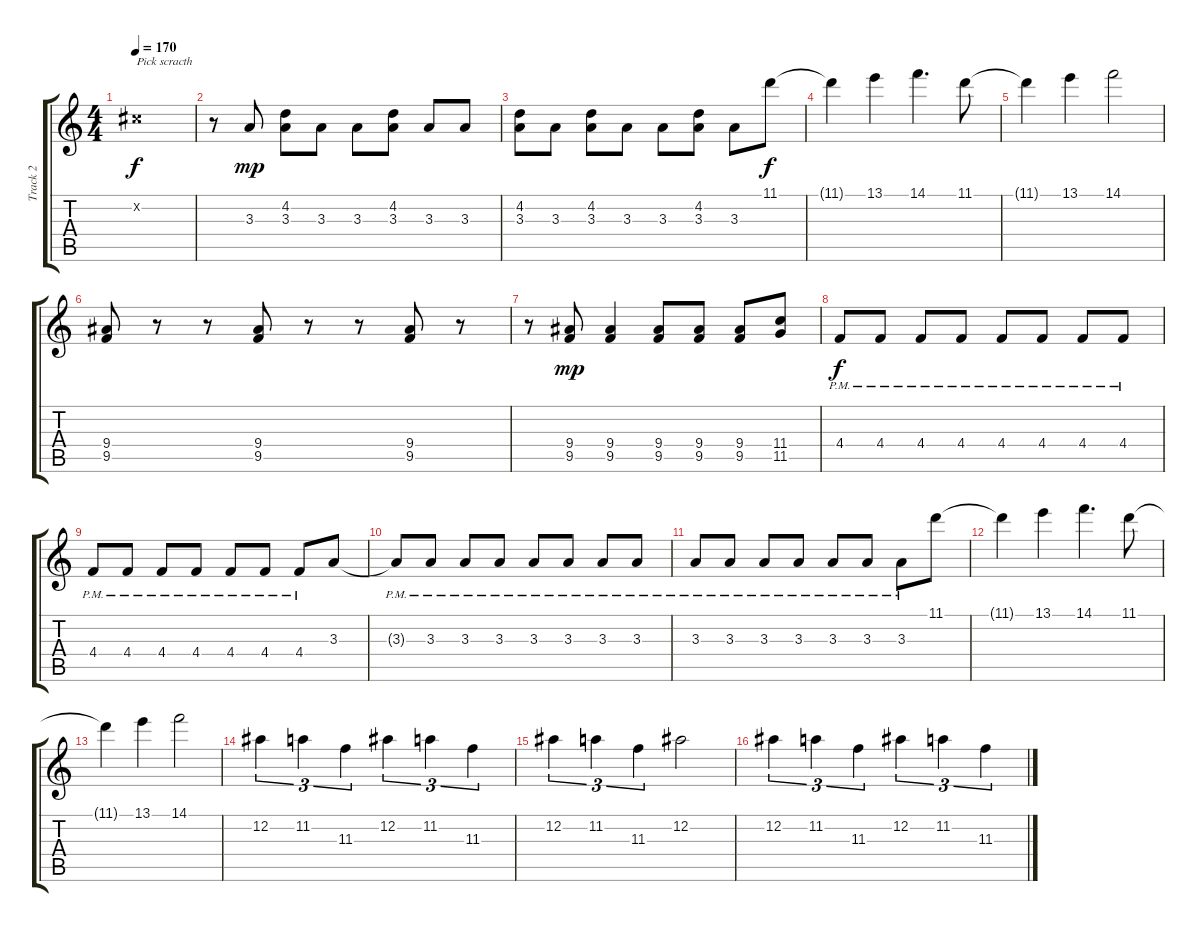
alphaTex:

\track ("Track 2" "Track 2") {instrument overdrivenguitar}
\staff {score tabs}
\tuning (Eb4 Bb3 Gb3 Db3 Ab2 Eb2) {hide}
\ts (4 4)
\tempo 170
\clef g2
\ks c
3.2{x}.1{txt "Pick scracth" dy f} |
r.8 3.3.8{dy mp} (4.2 3.3).8 3.3.8 3.3.8 (4.2 3.3).8 3.3.8 3.3.8 |
(4.2 3.3).8 3.3.8 (4.2 3.3).8 3.3.8 3.3.8 (4.2 3.3).8 3.3.8 11.1.8{dy f} |
11.1{t}.4 13.1.4 14.1.4{d} 11.1.8 |
11.1{t}.4 13.1.4 14.1.2 |
(9.4 9.5).8 r.8 r.8 (9.4 9.5).8 r.8 r.8 (9.4 9.5).8 r.8 |
r.8 (9.4 9.5).8{dy mp} (9.4 9.5).4 (9.4 9.5).8 (9.4 9.5).8 (9.4 9.5).8 (11.4 11.5).8 |
4.4{pm}.8{dy f} 4.4{pm}.8 4.4{pm}.8 4.4{pm}.8 4.4{pm}.8{txt ""} 4.4{pm}.8 4.4{pm}.8 4.4{pm}.8 |
4.4{pm}.8 4.4{pm}.8 4.4{pm}.8 4.4{pm}.8 4.4{pm}.8 4.4{pm}.8 4.4{pm}.8 3.3.8 |
3.3{pm t}.8 3.3{pm}.8 3.3{pm}.8 3.3{pm}.8 3.3{pm}.8 3.3{pm}.8 3.3{pm}.8 3.3{pm}.8 |
3.3{pm}.8 3.3{pm}.8 3.3{pm}.8 3.3{pm}.8 3.3{pm}.8 3.3{pm}.8 3.3{pm}.8 11.1.8 |
11.1{t}.4 13.1.4 14.1.4{d} 11.1.8 |
11.1{t}.4 13.1.4 14.1.2 |
12.2.4{tu (3 2)} 11.2.4{tu (3 2)} 11.3.4{tu (3 2)} 12.2.4{tu (3 2)} 11.2.4{tu (3 2)} 11.3.4{tu (3 2)} |
12.2.4{tu (3 2)} 11.2.4{tu (3 2)} 11.3.4{tu (3 2)} 12.2.2 |
12.2.4{tu (3 2)} 11.2.4{tu (3 2)} 11.3.4{tu (3 2)} 12.2.4{tu (3 2)} 11.2.4{tu (3 2)} 11.3.4{tu (3 2)}
